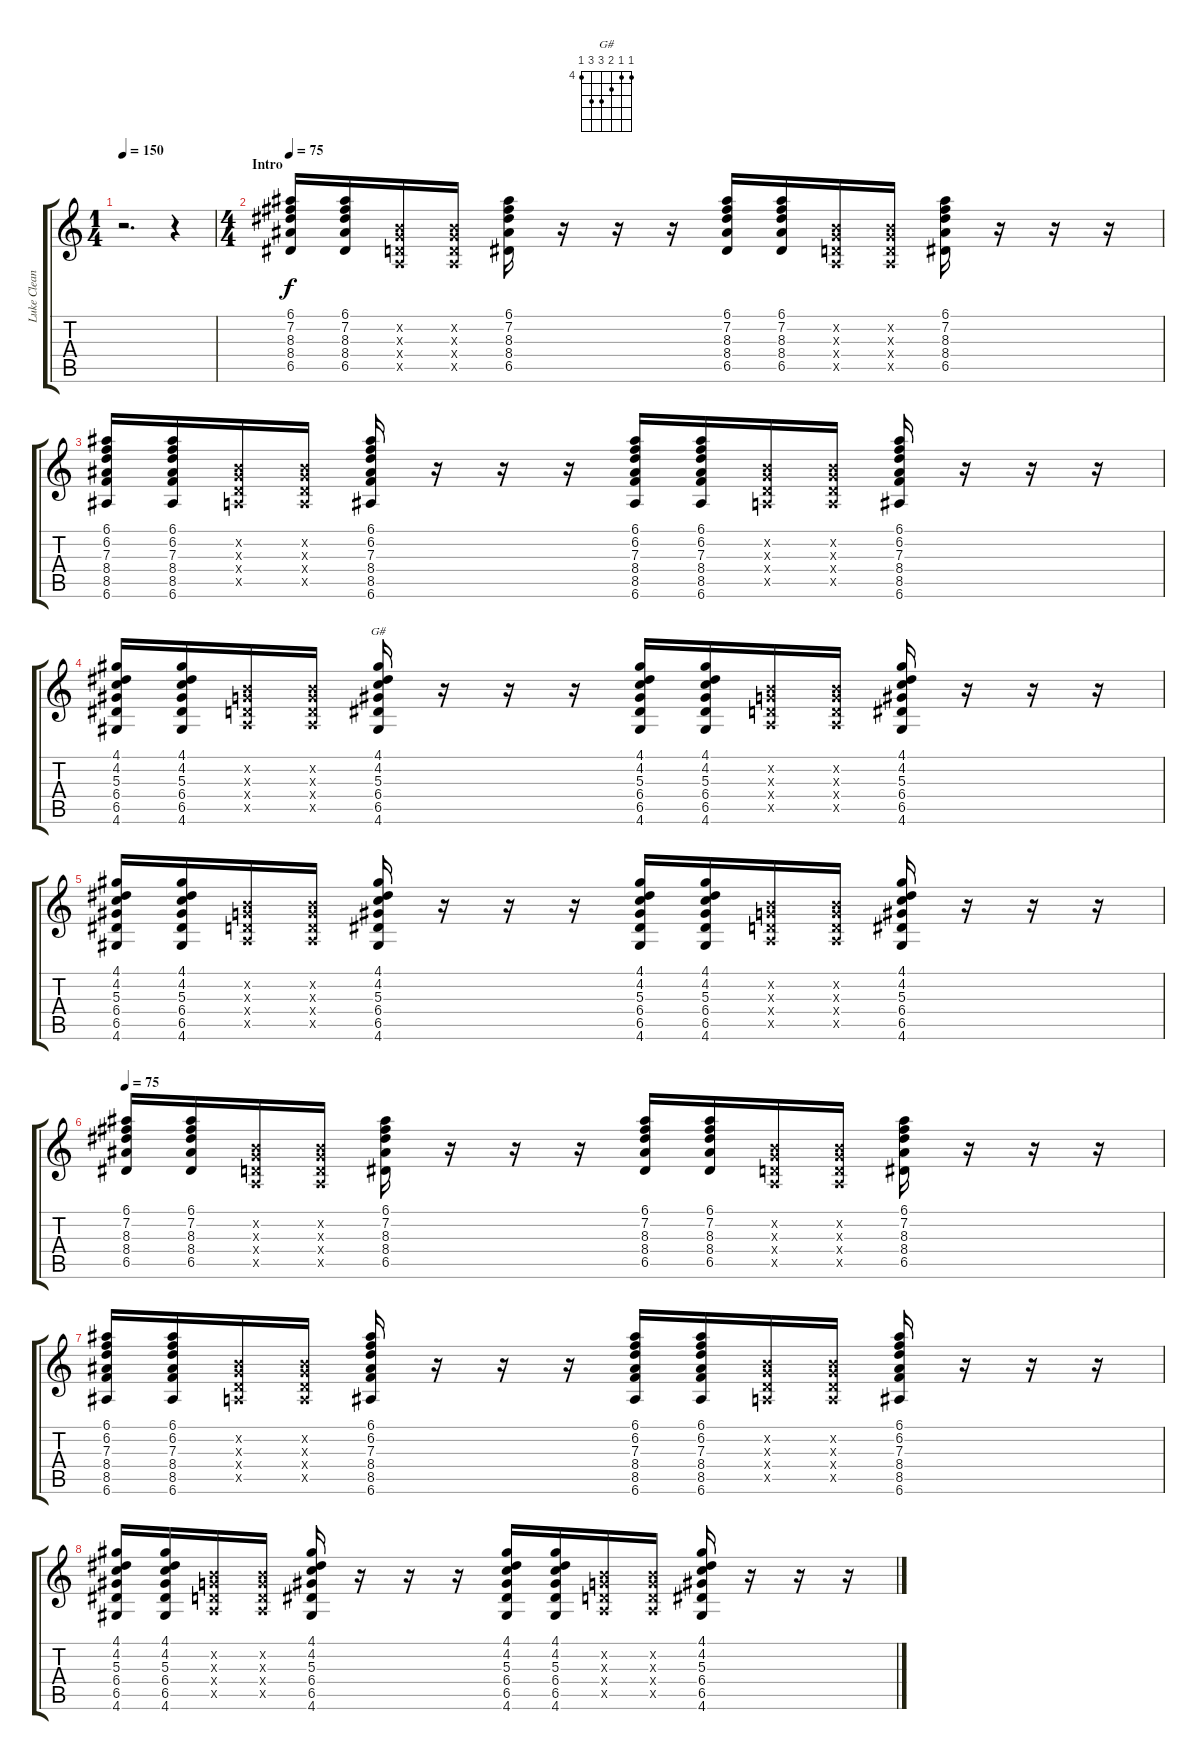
\track ("Luke Clean" "Luke Clean") {instrument electricguitarclean}
\staff {score tabs}
\tuning (E4 B3 G3 D3 A2 E2) {hide}
\chord ("G#" 4 4 5 6 6 4) {firstfret 4}
\ts (1 4)
\tempo 150
\tempo 70
\tempo 150
\clef g2
\ks c
r.2{d dy f instrument electricguitarclean} r.4 |
\ts (4 4)
\section ("" "Intro")
\tempo 75
(6.1 7.2 8.3 8.4 6.5).16 (6.1 7.2 8.3 8.4 6.5).16 (0.2{x} 0.3{x} 0.4{x} 0.5{x}).16 (0.2{x} 0.3{x} 0.4{x} 0.5{x}).16 (6.1 7.2 8.3 8.4 6.5).16 r.16 r.16 r.16 (6.1 7.2 8.3 8.4 6.5).16 (6.1 7.2 8.3 8.4 6.5).16 (0.2{x} 0.3{x} 0.4{x} 0.5{x}).16 (0.2{x} 0.3{x} 0.4{x} 0.5{x}).16 (6.1 7.2 8.3 8.4 6.5).16 r.16 r.16 r.16 |
(6.1 6.2 7.3 8.4 8.5 6.6).16 (6.1 6.2 7.3 8.4 8.5 6.6).16 (0.2{x} 0.3{x} 0.4{x} 0.5{x}).16 (0.2{x} 0.3{x} 0.4{x} 0.5{x}).16 (6.1 6.2 7.3 8.4 8.5 6.6).16 r.16 r.16 r.16 (6.1 6.2 7.3 8.4 8.5 6.6).16 (6.1 6.2 7.3 8.4 8.5 6.6).16 (0.2{x} 0.3{x} 0.4{x} 0.5{x}).16 (0.2{x} 0.3{x} 0.4{x} 0.5{x}).16 (6.1 6.2 7.3 8.4 8.5 6.6).16 r.16 r.16 r.16 |
(4.1 4.2 5.3 6.4 6.5 4.6).16 (4.1 4.2 5.3 6.4 6.5 4.6).16 (0.2{x} 0.3{x} 0.4{x} 0.5{x}).16 (0.2{x} 0.3{x} 0.4{x} 0.5{x}).16 (4.1 4.2 5.3 6.4 6.5 4.6).16{ch "G#"} r.16 r.16 r.16 (4.1 4.2 5.3 6.4 6.5 4.6).16 (4.1 4.2 5.3 6.4 6.5 4.6).16 (0.2{x} 0.3{x} 0.4{x} 0.5{x}).16 (0.2{x} 0.3{x} 0.4{x} 0.5{x}).16 (4.1 4.2 5.3 6.4 6.5 4.6).16 r.16 r.16 r.16 |
(4.1 4.2 5.3 6.4 6.5 4.6).16 (4.1 4.2 5.3 6.4 6.5 4.6).16 (0.2{x} 0.3{x} 0.4{x} 0.5{x}).16 (0.2{x} 0.3{x} 0.4{x} 0.5{x}).16 (4.1 4.2 5.3 6.4 6.5 4.6).16 r.16 r.16 r.16 (4.1 4.2 5.3 6.4 6.5 4.6).16 (4.1 4.2 5.3 6.4 6.5 4.6).16 (0.2{x} 0.3{x} 0.4{x} 0.5{x}).16 (0.2{x} 0.3{x} 0.4{x} 0.5{x}).16 (4.1 4.2 5.3 6.4 6.5 4.6).16 r.16 r.16 r.16 |
\tempo 75
(6.1 7.2 8.3 8.4 6.5).16 (6.1 7.2 8.3 8.4 6.5).16 (0.2{x} 0.3{x} 0.4{x} 0.5{x}).16 (0.2{x} 0.3{x} 0.4{x} 0.5{x}).16 (6.1 7.2 8.3 8.4 6.5).16 r.16 r.16 r.16 (6.1 7.2 8.3 8.4 6.5).16 (6.1 7.2 8.3 8.4 6.5).16 (0.2{x} 0.3{x} 0.4{x} 0.5{x}).16 (0.2{x} 0.3{x} 0.4{x} 0.5{x}).16 (6.1 7.2 8.3 8.4 6.5).16 r.16 r.16 r.16 |
(6.1 6.2 7.3 8.4 8.5 6.6).16 (6.1 6.2 7.3 8.4 8.5 6.6).16 (0.2{x} 0.3{x} 0.4{x} 0.5{x}).16 (0.2{x} 0.3{x} 0.4{x} 0.5{x}).16 (6.1 6.2 7.3 8.4 8.5 6.6).16 r.16 r.16 r.16 (6.1 6.2 7.3 8.4 8.5 6.6).16 (6.1 6.2 7.3 8.4 8.5 6.6).16 (0.2{x} 0.3{x} 0.4{x} 0.5{x}).16 (0.2{x} 0.3{x} 0.4{x} 0.5{x}).16 (6.1 6.2 7.3 8.4 8.5 6.6).16 r.16 r.16 r.16 |
(4.1 4.2 5.3 6.4 6.5 4.6).16 (4.1 4.2 5.3 6.4 6.5 4.6).16 (0.2{x} 0.3{x} 0.4{x} 0.5{x}).16 (0.2{x} 0.3{x} 0.4{x} 0.5{x}).16 (4.1 4.2 5.3 6.4 6.5 4.6).16 r.16 r.16 r.16 (4.1 4.2 5.3 6.4 6.5 4.6).16 (4.1 4.2 5.3 6.4 6.5 4.6).16 (0.2{x} 0.3{x} 0.4{x} 0.5{x}).16 (0.2{x} 0.3{x} 0.4{x} 0.5{x}).16 (4.1 4.2 5.3 6.4 6.5 4.6).16 r.16 r.16 r.16
